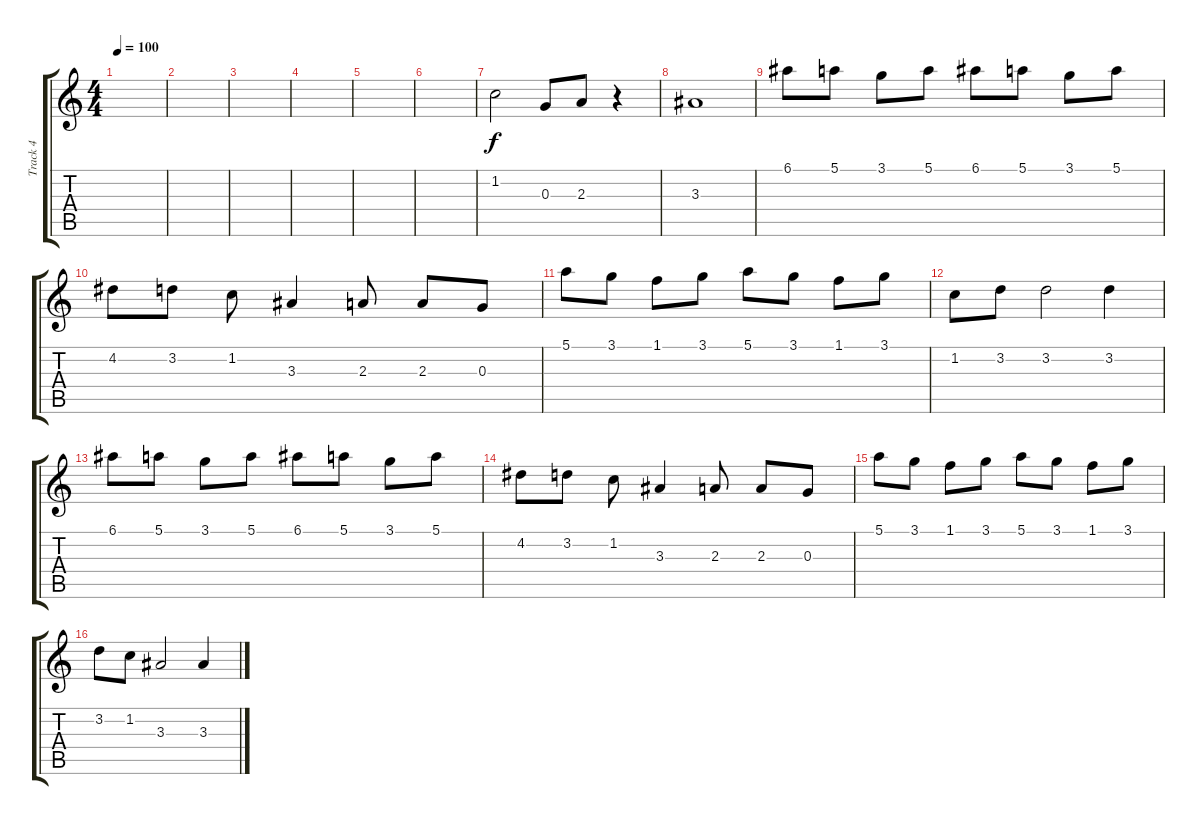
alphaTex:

\track ("Track 4" "Track 4") {instrument acousticguitarnylon}
\staff {score tabs}
\tuning (E4 B3 G3 D3 A2 E2) {hide}
\ts (4 4)
\tempo 100
\clef g2
\ks c
|
|
|
|
|
|
1.2.2 0.3.8 2.3.8 r.4 |
3.3.1 |
6.1.8 5.1.8 3.1.8 5.1.8 6.1.8 5.1.8 3.1.8 5.1.8 |
4.2.8 3.2.8 1.2.8 3.3.4 2.3.8 2.3.8 0.3.8 |
5.1.8 3.1.8 1.1.8 3.1.8 5.1.8 3.1.8 1.1.8 3.1.8 |
1.2.8 3.2.8 3.2.2 3.2.4 |
6.1.8 5.1.8 3.1.8 5.1.8 6.1.8 5.1.8 3.1.8 5.1.8 |
4.2.8 3.2.8 1.2.8 3.3.4 2.3.8 2.3.8 0.3.8 |
5.1.8 3.1.8 1.1.8 3.1.8 5.1.8 3.1.8 1.1.8 3.1.8 |
3.2.8 1.2.8 3.3.2 3.3.4
